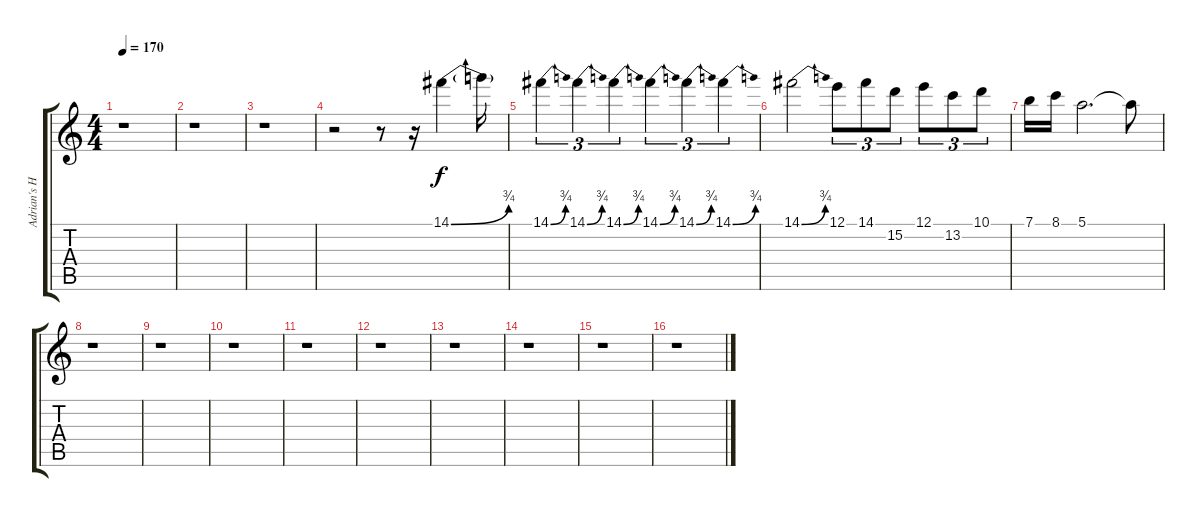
\track ("Adrian's Harmonizer" "Adrian's H") {instrument distortionguitar}
\staff {score tabs}
\tuning (E4 B3 G3 D3 A2 E2) {hide}
\ts (4 4)
\tempo 170
\clef g2
\ks c
r.1{dy f} |
r.1 |
r.1 |
r.2 r.8 r.16 14.1{be (bend 0 0 60 3)}.4 14.1{t}.16 |
14.1{be (bend 0 0 60 3)}.4{tu (3 2)} 14.1{be (bend 0 0 60 3)}.4{tu (3 2)} 14.1{be (bend 0 0 60 3)}.4{tu (3 2)} 14.1{be (bend 0 0 60 3)}.4{tu (3 2)} 14.1{be (bend 0 0 60 3)}.4{tu (3 2)} 14.1{be (bend 0 0 60 3)}.4{tu (3 2)} |
14.1{be (bend 0 0 60 3)}.2 12.1.8{tu (3 2)} 14.1.8{tu (3 2)} 15.2.8{tu (3 2)} 12.1.8{tu (3 2)} 13.2.8{tu (3 2)} 10.1.8{tu (3 2)} |
7.1.16 8.1.16 5.1.2{d} 5.1{t}.8 |
r.1 |
r.1 |
r.1 |
r.1 |
r.1 |
r.1 |
r.1 |
r.1 |
r.1
